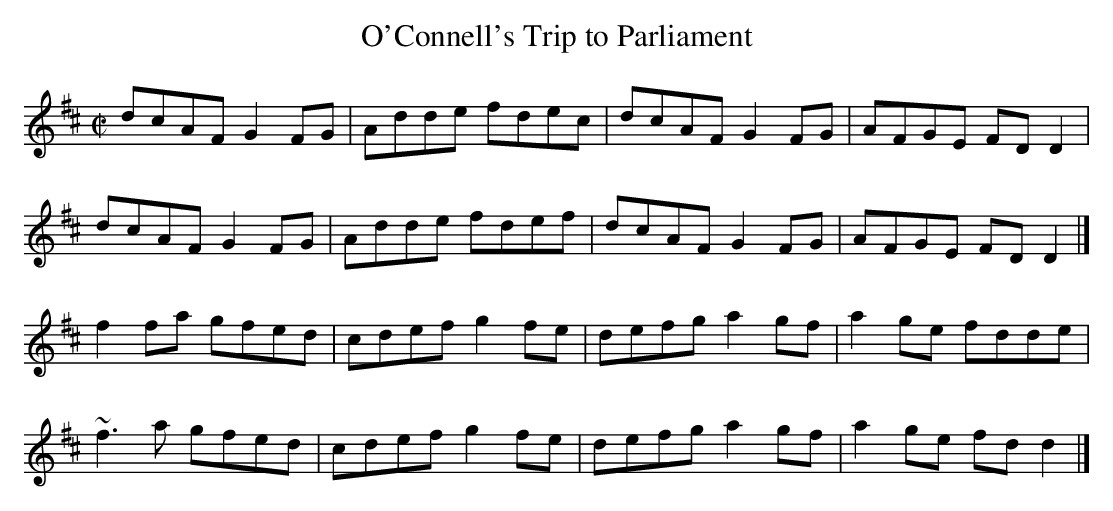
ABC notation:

X:1
T:O'Connell's Trip to Parliament
M:C|
L:1/8
K:D
dcAF G2FG|Adde fdec|dcAF G2FG|AFGE FDD2|!
dcAF G2FG|Adde fdef|dcAF G2FG|AFGE FDD2|]!
f2fa gfed|cdef g2fe|defg a2gf|a2ge fdde|!
~f3a gfed|cdef g2fe|defg a2gf|a2ge fdd2|]!
